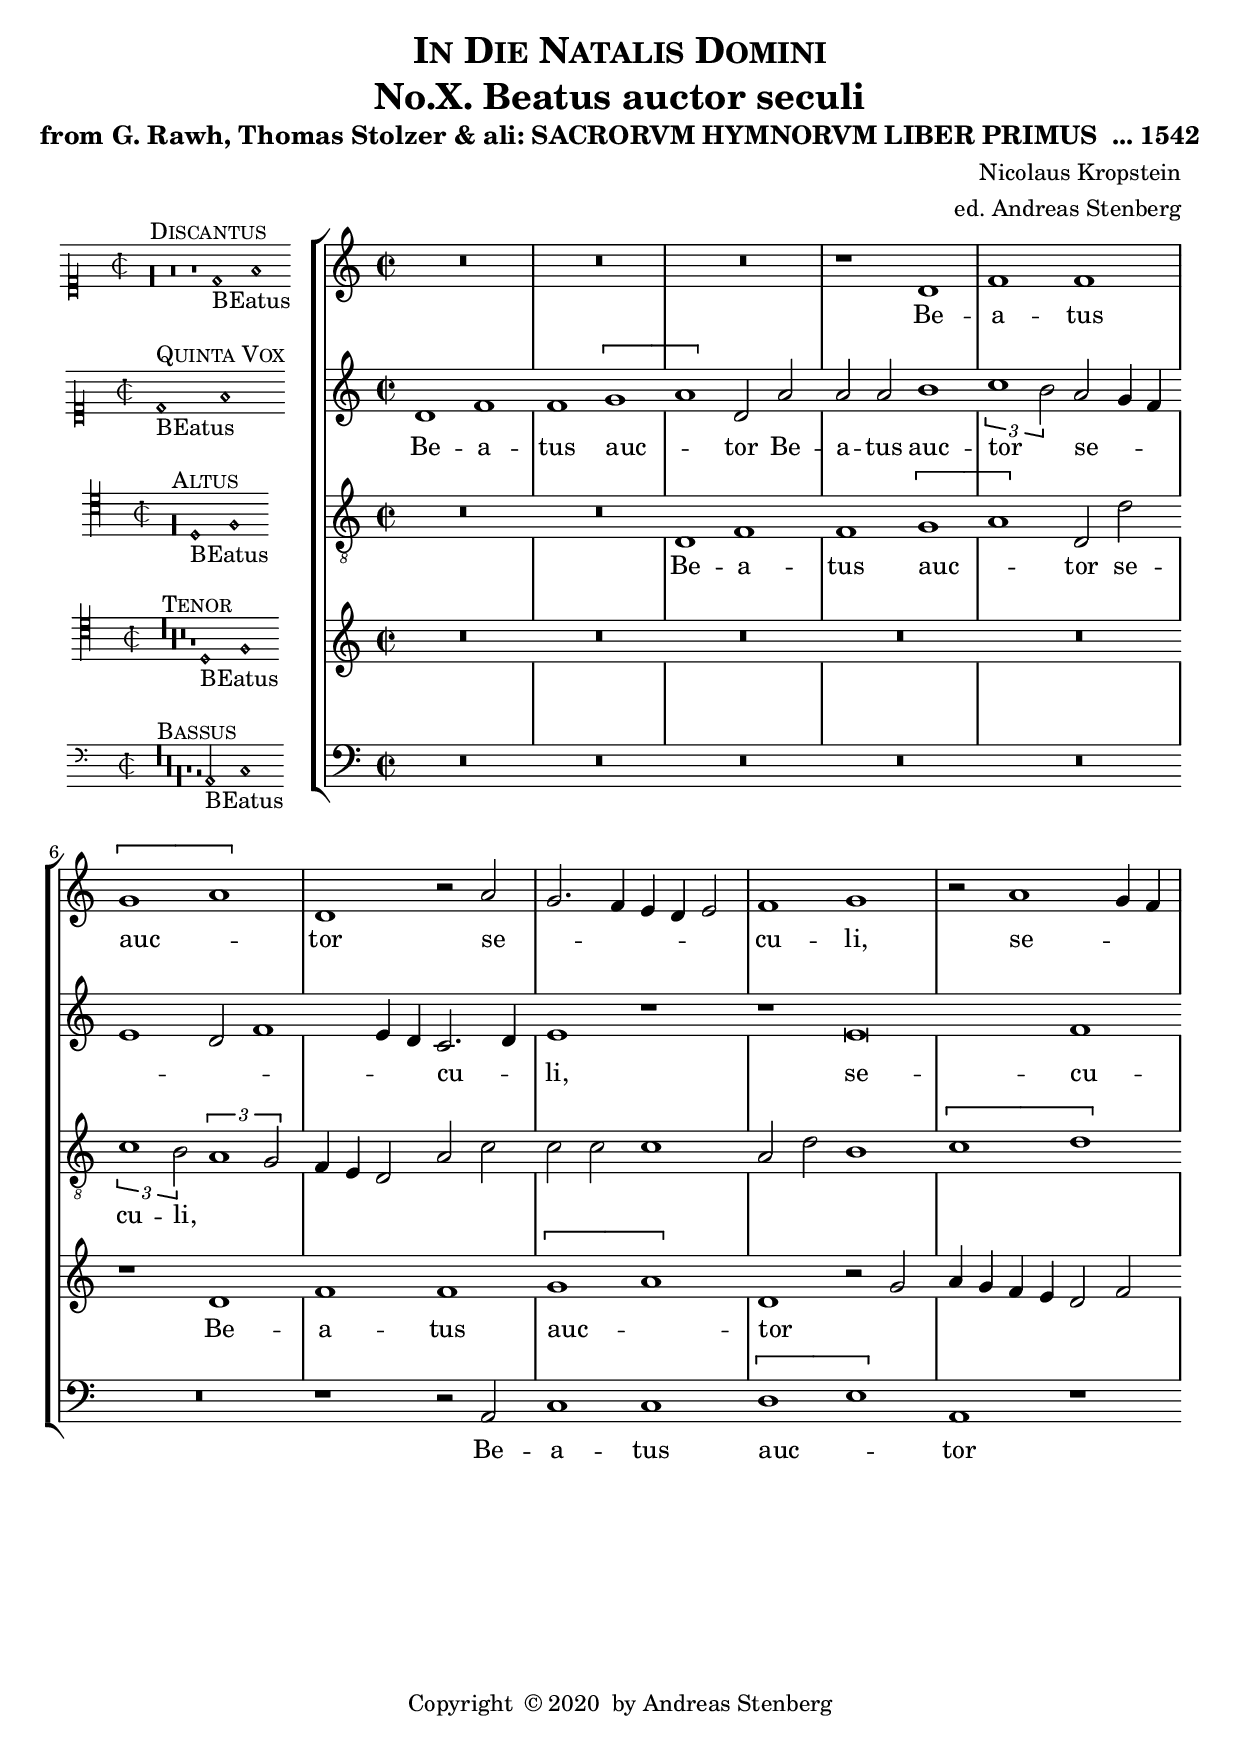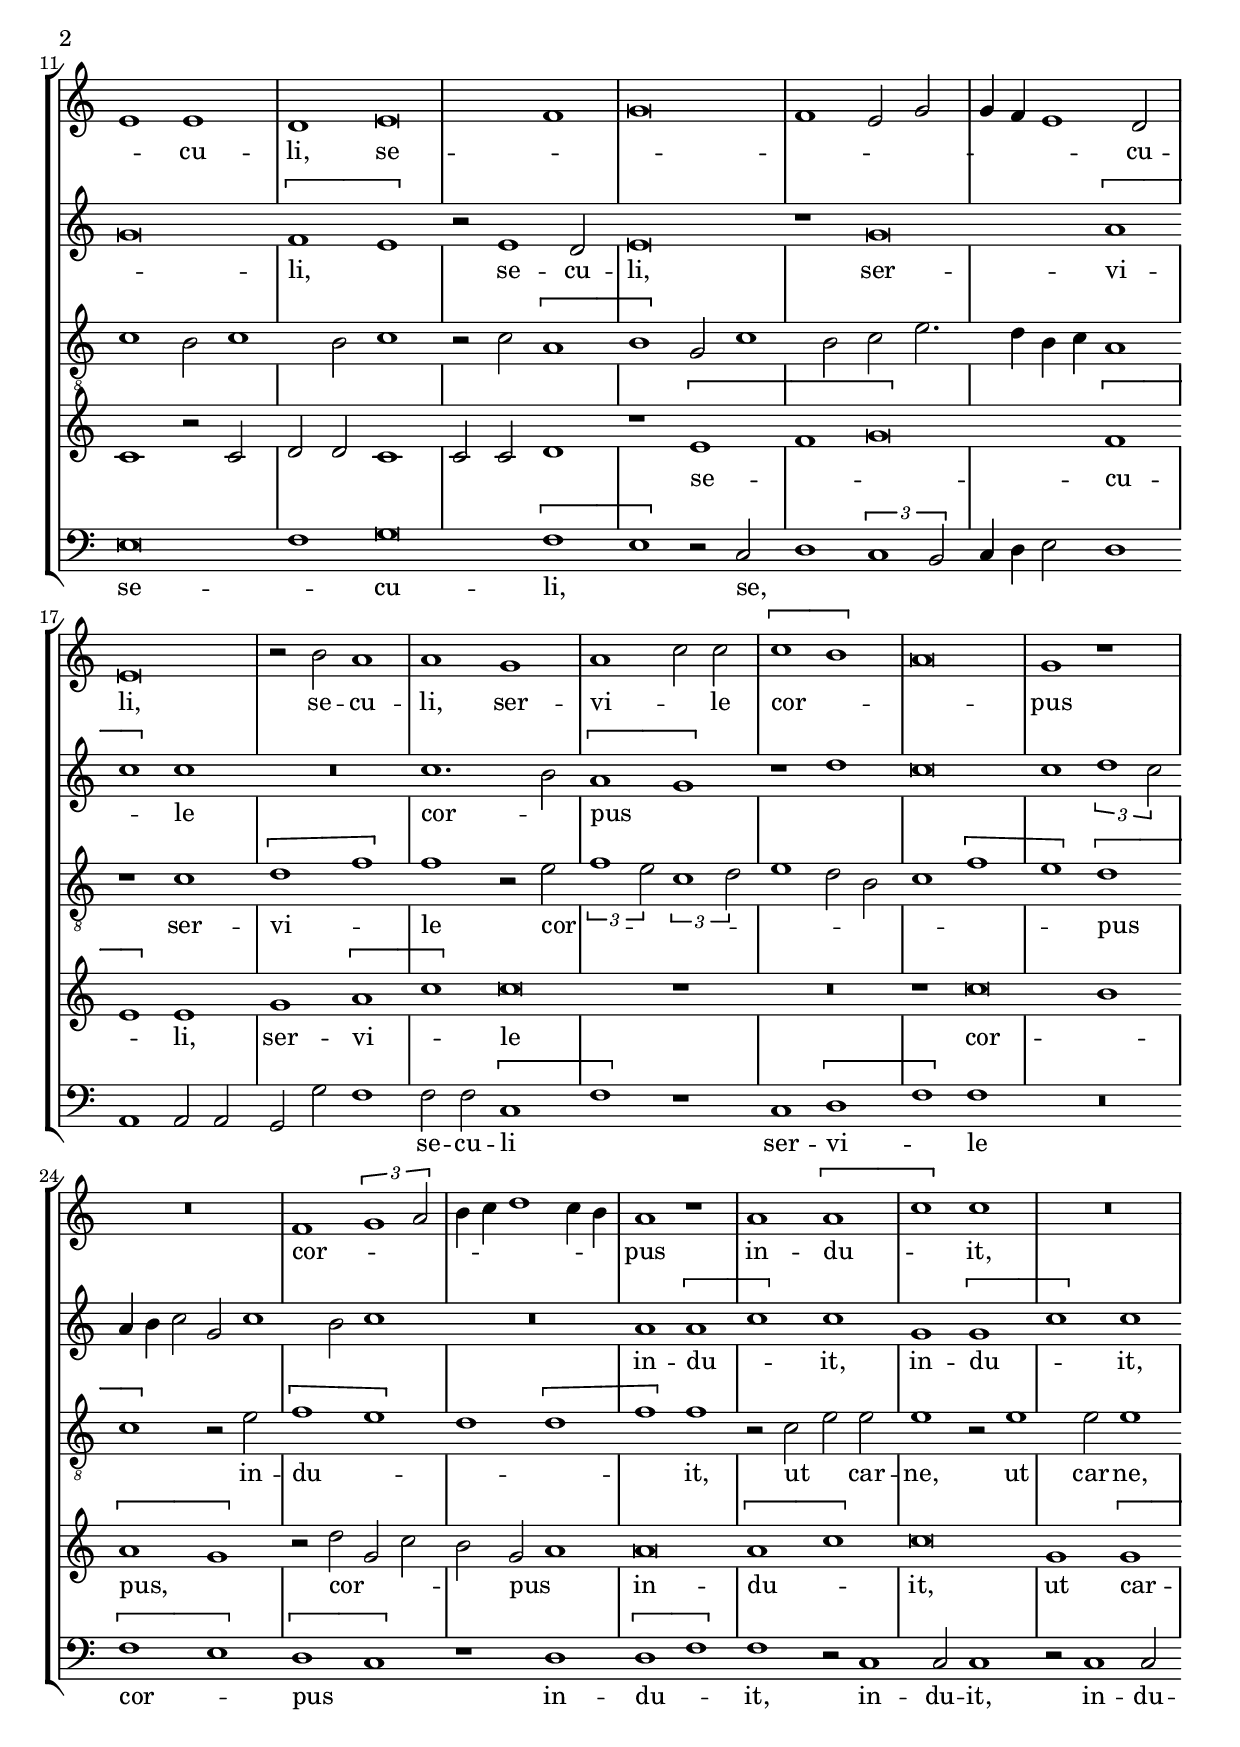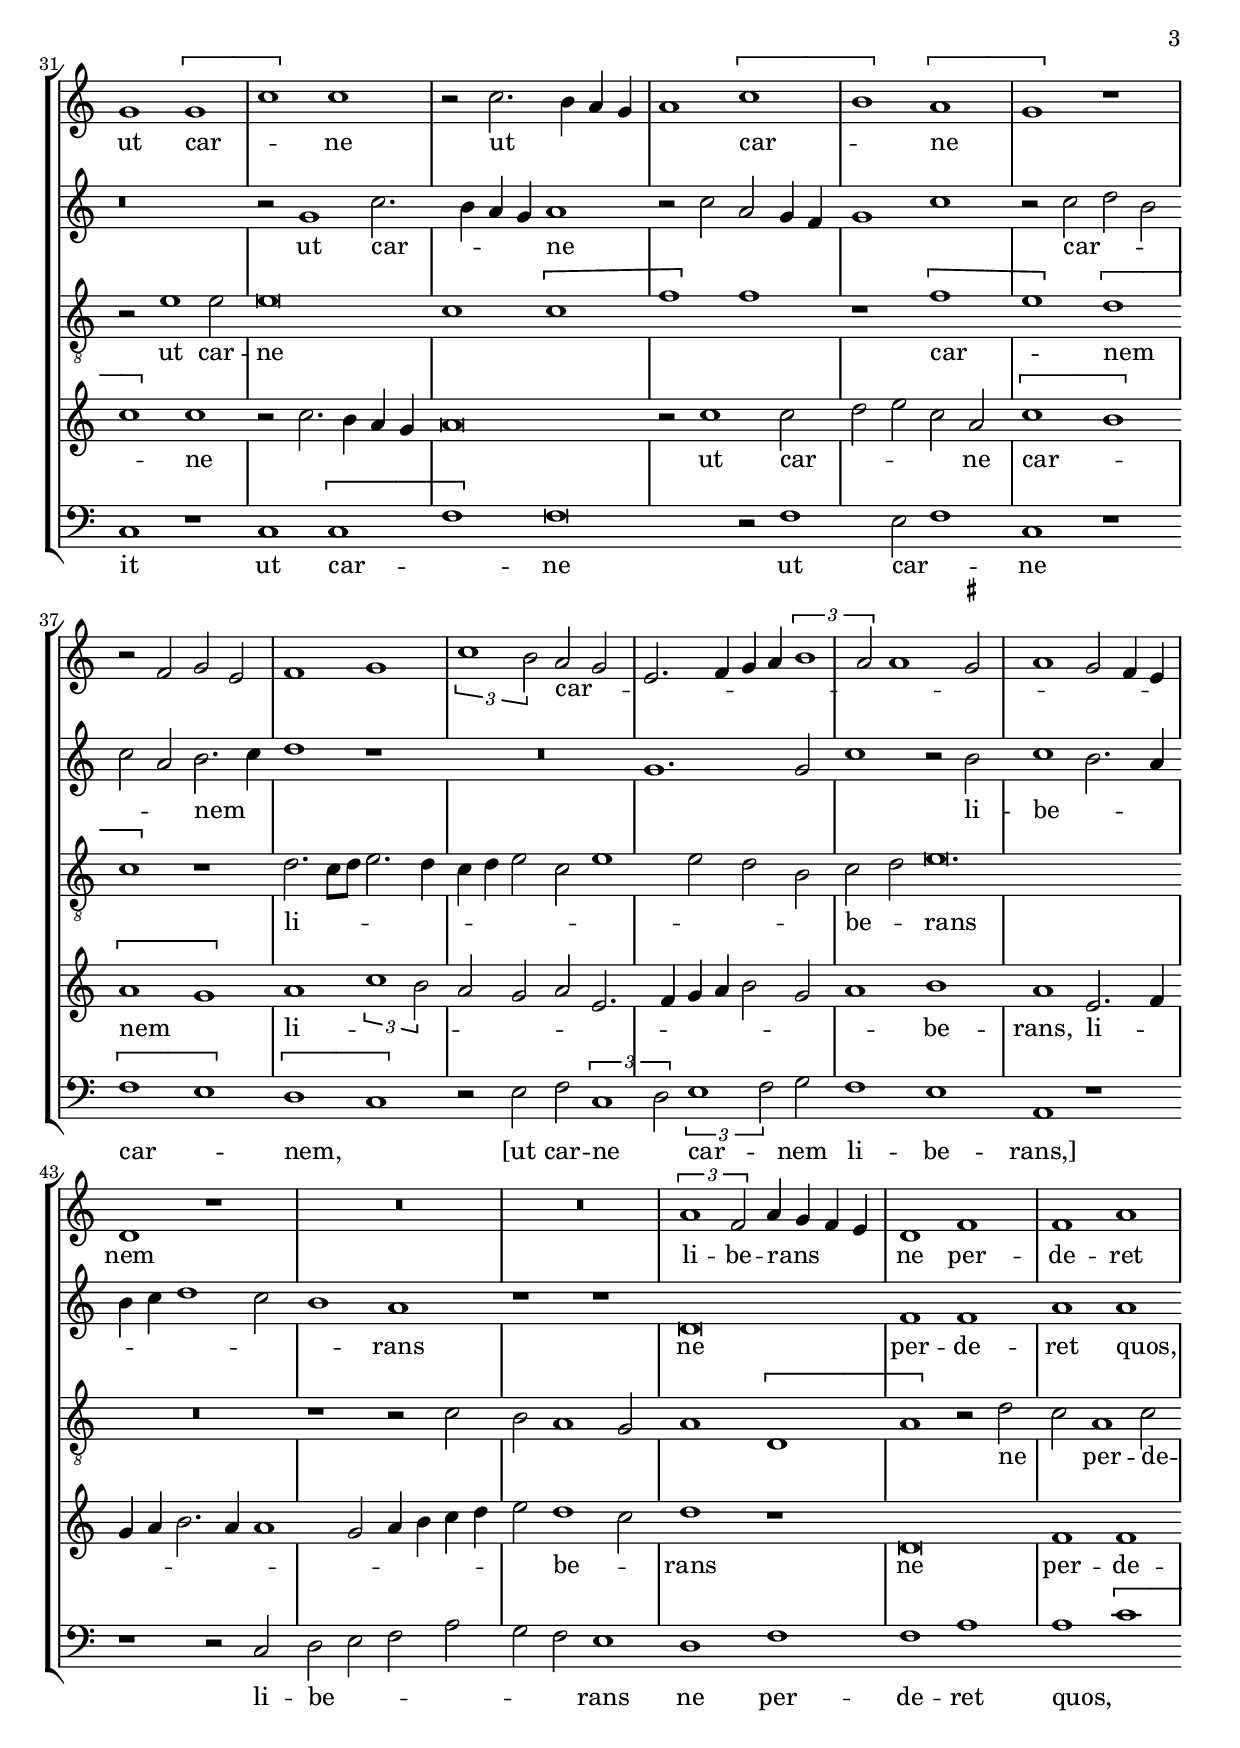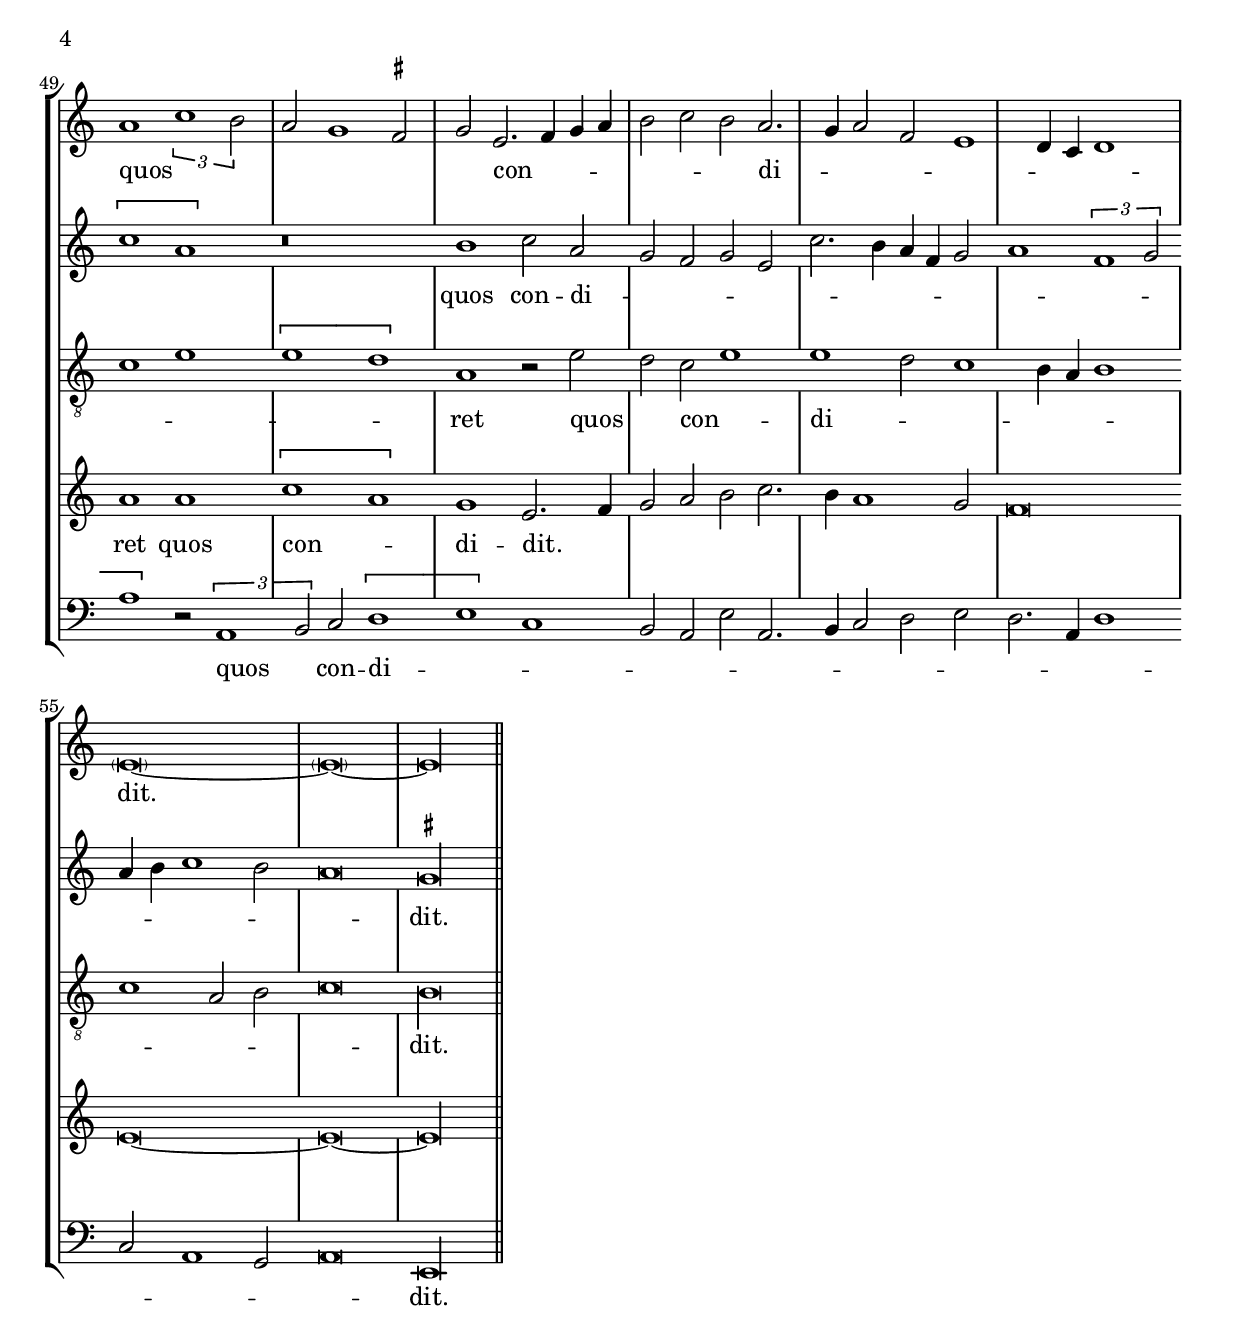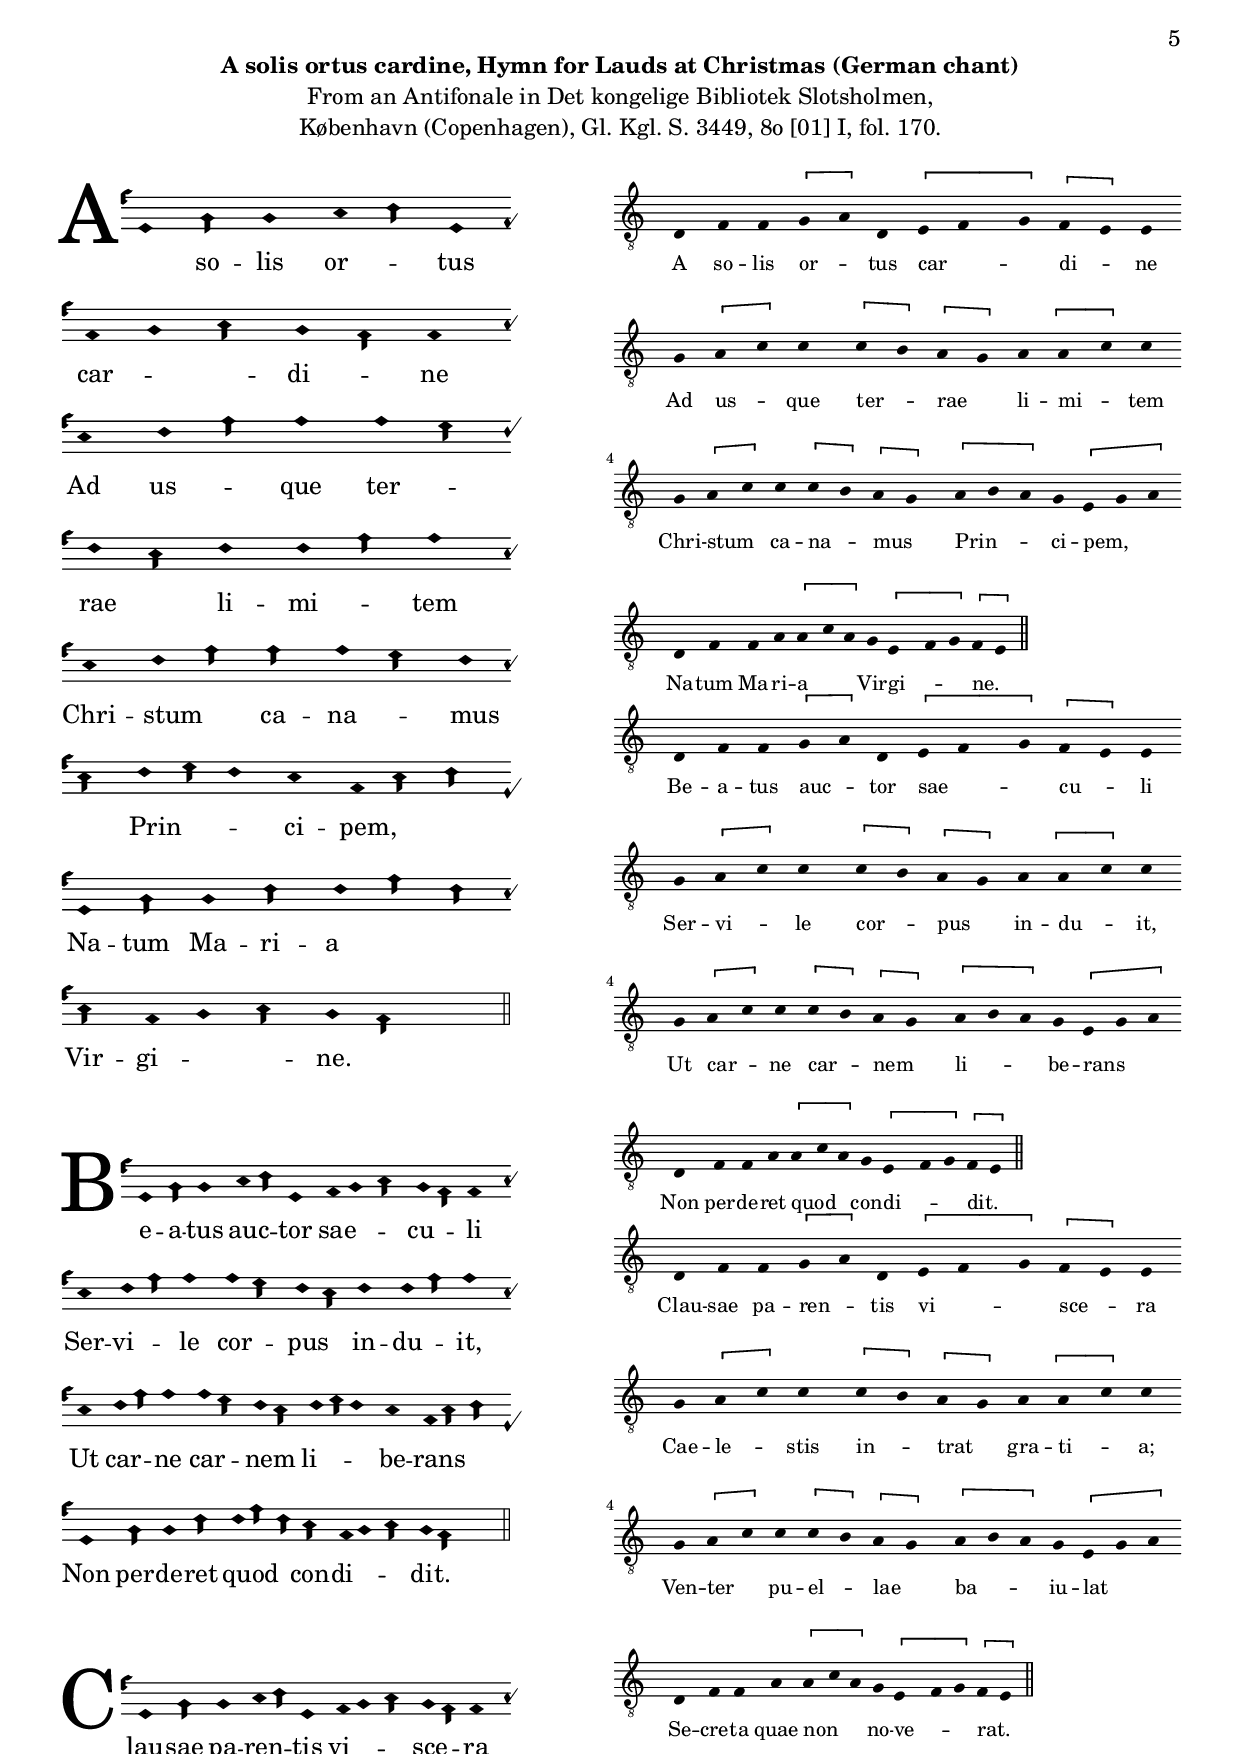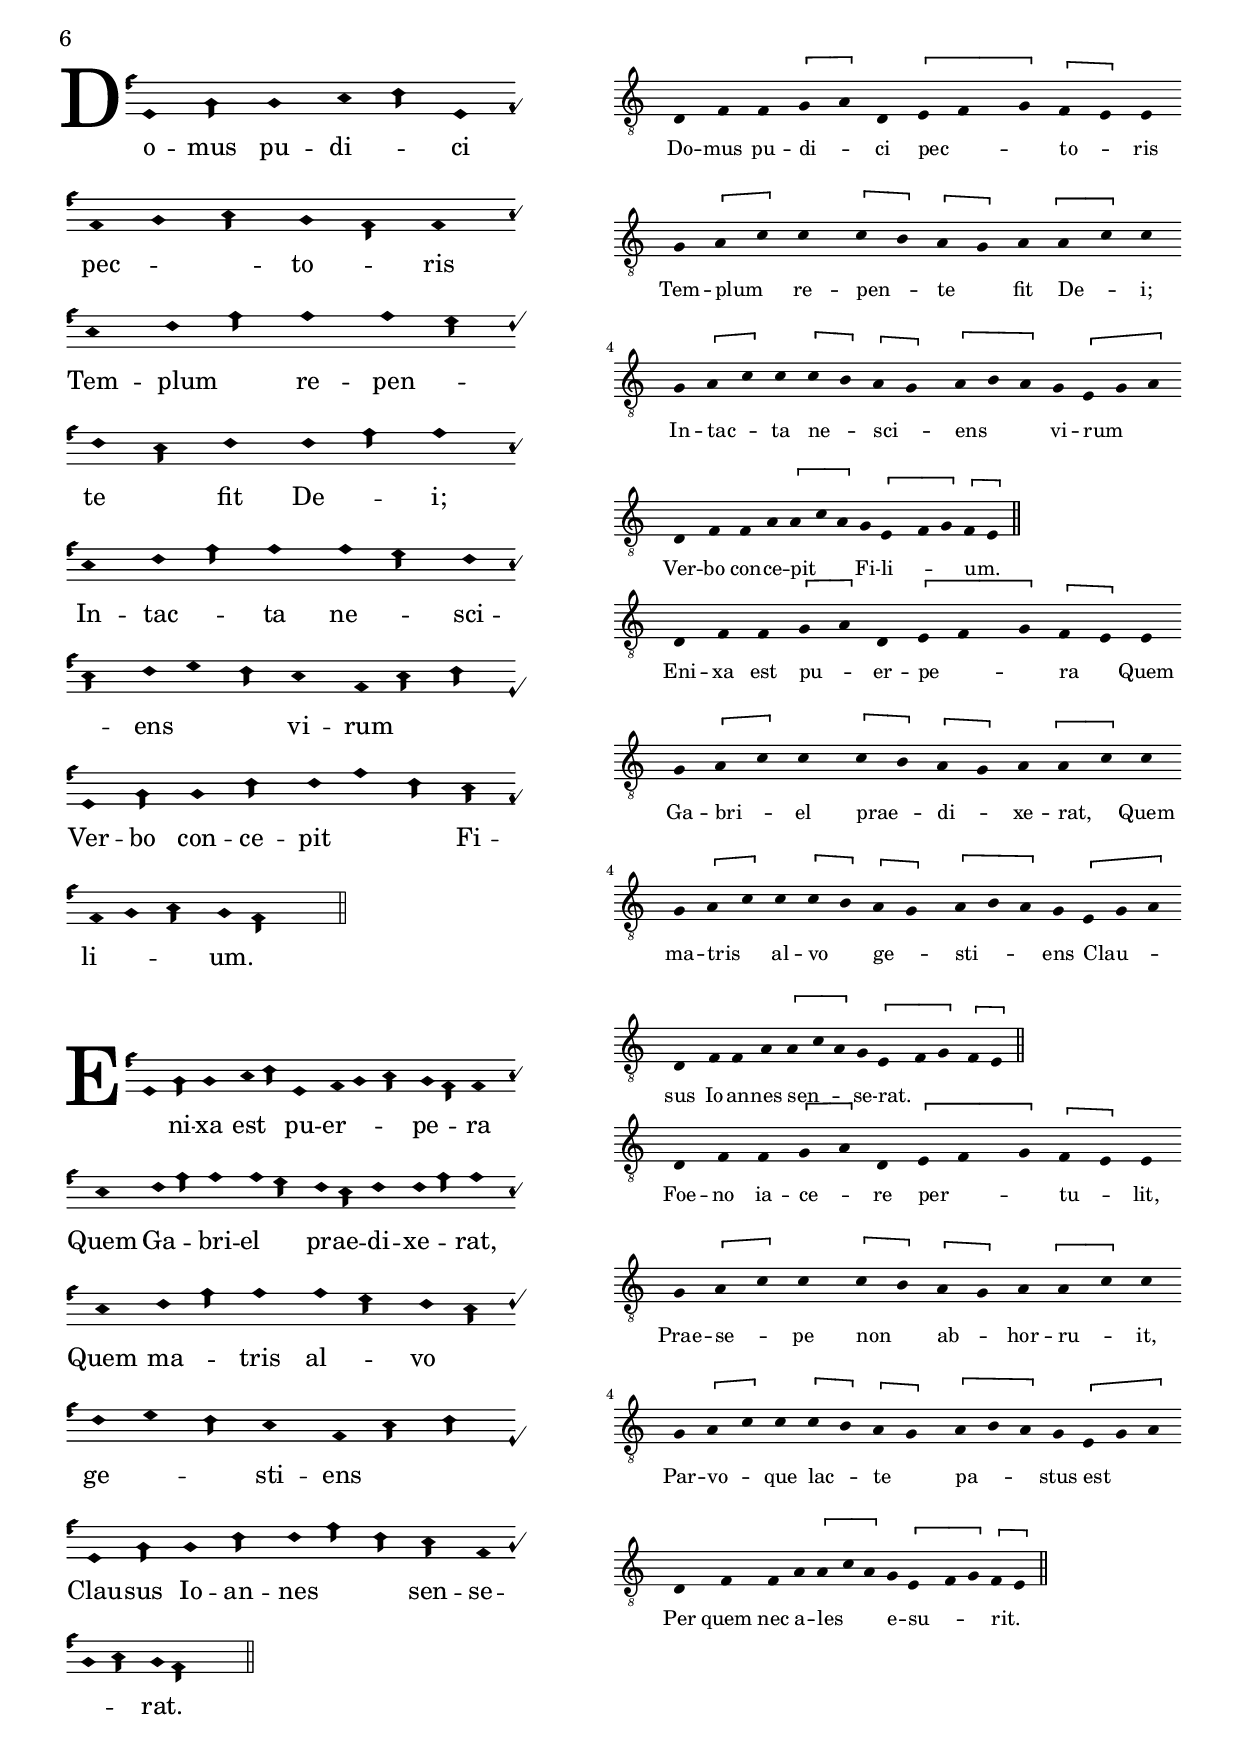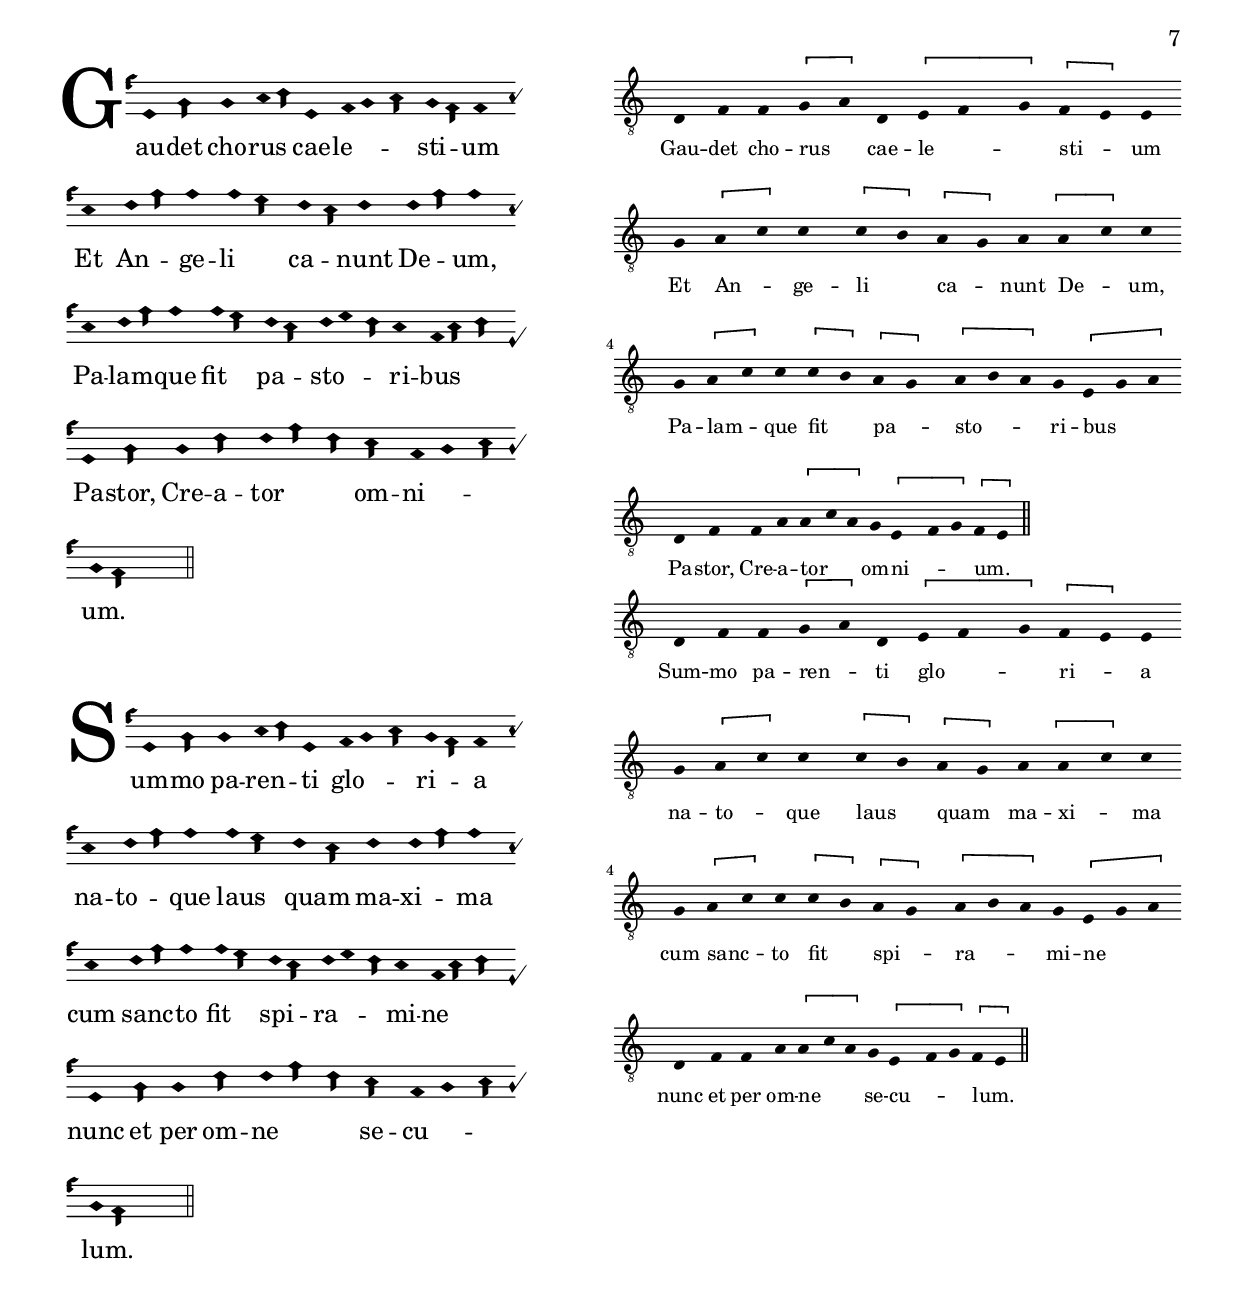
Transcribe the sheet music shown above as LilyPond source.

\version "2.18.0"
\include "deutsch.ly"
#(append! supported-clefs '(("mensural-f3" . ("clefs.mensural.f" 0 0))))
#(append! supported-clefs '(("petrucci-g3" . ("clefs.petrucci.g" 0 1))))
ficta = \once \set suggestAccidentals =##t
\header {
  title = \markup {
    \center-column {
      \smallCaps "In Die Natalis Domini"
      "No.X. Beatus auctor seculi"
      ""
      \vspace #0.5
    }
  }
  subtitle = "from G. Rawh, Thomas Stolzer & ali: SACRORVM HYMNORVM LIBER PRIMUS  ... 1542"
  composer = "Nicolaus Kropstein"
  arranger = "ed. Andreas Stenberg"
  poet = ""
  meter =""
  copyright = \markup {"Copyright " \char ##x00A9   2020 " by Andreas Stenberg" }
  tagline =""
}
global = {
  \key c \major
}
%% PDF pag. 17.
sopMusic = \relative c'' {

  \set Score.tempoHideNote = ##t
  \tempo 1 = 76
  \time 2/2
  \set Timing.measureLength = #(ly:make-moment 4/2)
%  \override Staff.BarLine.transparent = ##t
  R\breve*3
  r1 d,1
  f1 f1
  \[g1( a1)\]
  d,1 r2 a'2(
  g2. f4 e4 d4 e2)
  f1 g1
  r2 a1( g4 f4
  e1) e1
  d1 e\breve(
     f1
  g\breve
  f1 e2 g2		%% end of first line in orig.
  g4 f4 e1) d2
  e\breve
  r2 h'2 a1
  a1 g1
  a1( c2) c2
  \[c1( h1\]
  a\breve)
  g1 r1
  R\breve
  f1( \tuplet 3/2 { g1 a2 }
  h4 c4 d1 c4 h4)
  a1 r1
  a1 \[a1(
  c1)\] c1
  R\breve
  g1 \[g1(
  c1)\] c1 		%% end of second line.
  r2 c2.( h4 a4 g4
  a1) \[c1(
  h1)\] \[a1(
  g1\] r1
  r2 f2 g2 e2
  f1 g1
  \tuplet 3/2 { c1 h2) } a2( g2
  e2. f4 g4 a4 \tuplet 3/2 { h1 a2 }
      a1 \ficta gis2
  a1 g2 f4 e4)
  d1 r1
  R\breve*2
  \tuplet 3/2 { a'1 f2 } %% end of third line
  a4( g4 f4 e4)
  d1 f1
  f1 a1
  a1( \tuplet 3/2 { c1 h2 }
  a2 g1 \ficta fis2
  g2) e2.( f4 g4 a4
  h2 c2 h2) a2.(
     g4 a2 f2 e1
     d4 c4 d1)
  \repeat unfold 2 { \parenthesize e\breve~ }
  \cadenzaOn
  e\longa
  \revert Staff.BarLine.transparent
  \bar "||"
  \cadenzaOff
}
sopWords = \lyricmode {
    Be -- a -- tus auc -- tor \repeat unfold 4 {se -- cu -- li, }
    ser -- vi -- le \repeat unfold 2 { cor -- pus } in -- du -- it,
    \repeat unfold 2 { ut car -- ne } car -- nem li -- be -- rans
    ne per -- de -- ret quos con -- di -- dit.
}
%% PDF. pag. 168.
altoMusic = \relative c {
  \clef "G_8"
  \override Staff.BarLine.transparent = ##t
  R\breve*2
  d1 f1
  f1 \[g1(
  a1)\] d,2 d'2
  \tuplet 3/2 { c1 h2( } \tuplet 3/2 { a1 g2 }
  f4 e4 d2 a'2 c2
  c2 c2 c1
  a2 d2 h1
  \[c1 d1\]
  c1 h2 c1
     h2 c1 		%% end of first line in orig.
  r2 c2 \[a1
  h1\] g2 c1
       h2 c2 e2.
       d4 h4 c4 a1)
  r1 c1
  \[d1( f1)\]
  f1 r2 e2(
  \tuplet 3/2 { f1 e2 } \tuplet 3/2 { c1 d2 }
  e1 d2 h2
  c1 \[f1
  e1)\] \[d1(
  c1)\] r2 e2
  \[f1( e1\]
  d1			%% end of second line.
  \[d1
  f1)\] f1
  r2 c2( e2) e2
  e1 r2 e1
     e2 e1
  r2 e1 e2
  e\breve(
  c1 \[c1
  f1\] f1)
  r1 \[f1(
  e1)\] \[d1(
  c1)\] r1
  d2.( c8 d8 e2. d4
  c4 d4 e2 c2 e1
        e2		%% end of third line.
  d2 h2)
  c2( d2) e\breve.(
  R\breve
  r1 r2 c2
  h2 a1 g2
  a1 \[d,1
  a'1)\] r2 d2(
  c2) a1 c2(
  c1 e1
  \[e1 d1)\]
  a1 r2 e'2(
  d2) c2( e1)
  e1( d2 c1
      h4 a4		%% end of fourth line.
      h1
  c1 a2 h2
  c\breve)
  h\longa
  \revert Staff.BarLine.transparent
}
altoWords = \lyricmode {
    Be -- a -- tus auc -- tor se -- cu -- li,
    ser -- vi -- le cor -- pus in -- du -- it,
    \repeat unfold 2 { ut car -- ne, } ut car -- ne car -- nem li -- be -- rans
    ne per -- de -- ret quos con -- di -- dit.
}
%% PDF pag. 355.
tenorMusic = \relative c' {
  \clef "G"
  \override Staff.BarLine.transparent = ##t
  R\breve*5
  r1 d1
  f1 f1
  \[g1( a1)\]
  d,1( r2 g2
  a4 g4 f4 e4 d2 f2
  c1 r2 c2
  d2 d2 c1
  c2 c2 d1)
  r1 \[ e1(
  f1 g\breve)\]
     \[f1(
  e1)\] e1
  g1 \[a1(
  c1)\] c\breve
      r1
  R\breve
  r1 c\breve(
     h1)
  \[a1( g1)\]
  r2 d'2( g,2 c2
  h2) g2( a1)
  a\breve
  \[a1( c1)\]
  c\breve
  g1 \[g1(
  c1)\] c1(
  r2 c2. h4 a4 g4
  a\breve)
  r2 c1 c2( 			%% end of second line.
  d2 e2 c2) a2
  \[c1( h1)\]
  \[a1( g1)\]
  a1( \tuplet 3/2 { c1 h2 }
  a2 g2 a2 e2.
     f4 g4 a 4 h2 g2
  a1) h1
  a1 e2.( f4
  g4 a4 h2. a4 a1
        g2 a4 h4 c4 d4		%% end of third line
  e2) d1( c2)
  d1 r1
  d,\breve
  f1 f1
  a1 a1
  \[c1( a1)\]
  g1 e2.( f4
  g2 a2 h2 c2.
     h4 a1 g2
  f\breve)
  \repeat unfold 2 { e\breve~ }
  e\longa
  \revert Staff.BarLine.transparent
}
tenorWords = \lyricmode {
    Be -- a -- tus auc -- tor se -- cu -- li,
    ser -- vi -- le cor -- pus, cor -- pus in -- du -- it,
    \repeat unfold 2 { ut car -- ne } car -- nem li -- be -- rans,
    li -- be -- rans
    ne per -- de -- ret quos con -- di -- dit.
}
%% PDF pag. 167.
tenorIIMusic = \relative c' {
  \clef "G"
  \override Staff.BarLine.transparent = ##t
  d1 f1
  f1 \[g1(
  a1)\] d,2 a'2
  a2 a2 h1
  \tuplet 3/2 { c1( h2) } a2( g4 f4
  e1 d2 f1
     e4 d4) c2.( d4)
  e1 r1
  r1 e\breve
     f1(
  g\breve)
  \[f1( e1)\]		%% end of first lie in orig.
  r2 e1 d2
  e\breve
  r1 g\breve
      \[a1(
  c1)\] c1
  R\breve
  c1.( h2)
  \[a1( g1\]
  r1 d'1
  c\breve
  c1 \tuplet 3/2 { d1 c2 }
  a4 h4 c2 g2 c1
     h2 c1)
  R\breve
  a1
  \[a1( c1)\]
  c1 g1
  \[g1( c1)\]
  c1			%% end of second line.
  r\breve r2 g1
     c2.( h4 a4 g4)
  a1( r2 c2
  a2 g4 f4 g1
  c1) r2 c2(
  d2 h2 c2 a2)
  h2.( c4 d1 r1
  R\breve
  g,1.
     g2 c1)
  r2 h2 c1(
  h2. a4		%% end of third line.
  h4 c4 d1
    c2 h1)
  a1 r1
  r1 d,\breve
     f1
  f1 a1
  a1( \[c1
  a1)\]
  r\breve
  h1
  c2 a2( g2 f2
  g2 e2 c'2. h4
  a4 f4 g2 a1
  \tuplet 3/2 { f1 g2 } a4 h4 c1
     h2
     a\breve) %% a1 in orig.
   \ficta gis\longa
  \revert Staff.BarLine.transparent
}
tenorIIWords = \lyricmode {
    \repeat unfold 2 { Be -- a -- tus auc -- tor } \repeat unfold 3 { se -- cu -- li, }
    ser -- vi -- le cor -- pus \repeat unfold 2 { in -- du -- it, }
    ut car -- ne car -- nem li -- be -- rans
    ne per -- de -- ret quos, quos con -- di -- dit.
}
%% PDF. pag. 501.
bassMusic = \relative c {
  \override Staff.BarLine.transparent = ##t
  R\breve*6
  r1 r2 a2
  c1 c1
  \[d1( e1)\]
  a,1 r1
  e'\breve(
  f1) g\breve
     \[f1(
  e1)\] r2 c2(
  d1 \tuplet 3/2 { c1 h2 }
  c4 d4 e2 d1
  a1 a2 a2
  g2 g'2 f1)		%% end of first line in orig.
  f2 f2 \[c1(
  f1)\] r1
  c1 \[d1(
  f1)\] f1
  R\breve
  \[f1( e1)\]
  \[d1( c1)\]
  r1 d1
  \[d1( f1)\]
  f1 r2 c1
     c2 c1
  r2 c1 c2
  c1 r1
  c1 \[c1(
  f1)\] f\breve
     r2 f1
     e2( f1)
  c1 r1
  \[f1( e1)\]		%% end of second line
  \[d1( c1)\]
  r2 e2 f2 \tuplet 3/2 { c1( d2) }
     \tuplet 3/2 { e1( f2) } g2
  f1 e1
  a,1 r1
  r1 r2 c2
  d2( e2 f2 a2
  g2 f2) e1
  d1 f1
  f1 a1
  a1( \[c1
  a1)\] r2 \tuplet 3/2 { a,1( h2) }
       c2 \[d1(
  e1\] c1		%% end of third line
  h2 a2 e'2 a,2.
     h4 c2 d2 e2
  d2. a4 d1
  c2 a1 g2
  a\breve)
  e\longa

  \revert Staff.BarLine.transparent
}
bassWords = \lyricmode {
    Be -- a -- tus auc -- tor se -- cu -- li, se, se -- cu -- li
    ser -- vi -- le cor -- pus in -- du -- it,
    in -- du -- it, in -- du -- it
    \repeat unfold 2 { ut car -- ne } car -- nem,
    [ut car -- ne car -- nem li -- be -- rans,]
    li -- be -- rans
    ne per -- de -- ret quos, quos con -- di -- dit.
}
incipitDiscantus = \markup {
  \score {
    {
      %      \set Staff.instrumentName = #"Tenor "
      \override NoteHead.style = #'neomensural
      \override Rest.style = #'neomensural
      \override Staff.TimeSignature.style = #'mensural
      \cadenzaOn
      \clef "petrucci-c1"
      \key c \major
      \time 2/2

      e'\longa \rest ^\markup { \smallCaps"Discantus"}
      e'\breve \rest e'1\rest
      d'1_"BEatus" f'1
    }
    \layout {
      \context {
        \Voice
        \remove "Ligature_bracket_engraver"
        \consists "Mensural_ligature_engraver"
      }
      line-width = 4.5\cm
    }
  }
}


incipitAltus = \markup {
  \score {
    {
      %      \set Staff.instrumentName = #"Tenor "
      \override NoteHead.style = #'neomensural
      \override Rest.style = #'neomensural
      \override Staff.TimeSignature.style = #'mensural
      \cadenzaOn
      \clef "petrucci-c4"
      \key c \major
      \time 2/2
      f\longa \rest^\markup \smallCaps"Altus"d1_"BEatus"
      f1
    }
    \layout {
      \context {
        \Voice
        \remove "Ligature_bracket_engraver"
        \consists "Mensural_ligature_engraver"
      }
      line-width = 4.5\cm
    }
  }
}


incipitTenor = \markup {
  \score {
    {
      %      \set Staff.instrumentName = #"Tenor "
      \override NoteHead.style = #'neomensural
      \override Rest.style = #'neomensural
      \override Staff.TimeSignature.style = #'mensural
      \cadenzaOn
      \clef "petrucci-c4"
      \key c \major
      \time 2/2
      c'\longa \rest ^\markup \smallCaps"Tenor"
      a\longa \rest
      a\breve \rest
      f1\rest d1_"BEatus"
      f1
    }
    \layout {
      \context {
        \Voice
        \remove "Ligature_bracket_engraver"
        \consists "Mensural_ligature_engraver"
      }
      line-width = 5.0\cm
    }
  }
}
incipitTenorII = \markup {
  \score {
    {
      %      \set Staff.instrumentName = #"Tenor "
      \override NoteHead.style = #'neomensural
      \override Rest.style = #'neomensural
      \override Staff.TimeSignature.style = #'mensural
      \cadenzaOn
      \clef "petrucci-c1"
      \key c \major
      \time 2/2
      d'1 ^\markup \smallCaps"Quinta Vox" _"BEatus"
      f'1
    }
    \layout {
      \context {
        \Voice
        \remove "Ligature_bracket_engraver"
        \consists "Mensural_ligature_engraver"
      }
      line-width = 5.0\cm
    }
  }
}

incipitBassus = \markup {
  \score {
    {
      %      \set Staff.instrumentName = #"Tenor "
      \override NoteHead.style = #'neomensural
      \override Rest.style = #'neomensural
      \override Staff.TimeSignature.style = #'mensural
      \cadenzaOn
      \clef "mensural-f"
      \key c \major
      \time 2/2
      f\longa \rest^\markup \smallCaps"Bassus"
      d\longa \rest
      h,\longa \rest
      h,1\rest h,2\rest
      a,2_"BEatus"
      c1
    }
    \layout {
      \context {
        \Voice
        \remove "Ligature_bracket_engraver"
        \consists "Mensural_ligature_engraver"
      }
      line-width = 4.5\cm
    }
  }
}

%% for print
\score {
  <<
    \new StaffGroup \with {
      \override VerticalAxisGroup.staff-staff-spacing = #'((basic-distance . 12))
    } <<
      \new Staff = treble <<
        \set Staff.instrumentName = \incipitDiscantus
        \new Voice = "sopranos" {
          \set  Staff.midiInstrument ="choir aahs"
          %	\voiceOne
          << \global \sopMusic >>
        }
      >>
      \new Lyrics = sopranos { s1 }

      \new Staff = tenorsII <<
        \set Staff.instrumentName = \incipitTenorII

        \clef "treble"
        \new Voice = "tenorsII" {
          \set  Staff.midiInstrument ="choir aahs"
          %	\voiceOne
          << \global \tenorIIMusic >>
        }
      >>
      \new Lyrics = "tenorsII" { s1 }

      \new Staff = "medius" <<
        \set Staff.instrumentName = \incipitAltus

        \new Voice = "altos" {
          %	\voiceTwo
          \set  Staff.midiInstrument ="choir aahs"
          << \global \altoMusic >>
        }
      >>

      \new Lyrics = "altos" { s1 }
      \new Staff = tenors <<
        \set Staff.instrumentName = \incipitTenor

        \clef "treble"
        \new Voice = "tenors" {
          \set  Staff.midiInstrument ="choir aahs"
          %	\voiceOne
          << \global \tenorMusic >>
        }
      >>
      \new Lyrics = "tenors" { s1 }


      \new Staff ="basses" {
        \set Staff.instrumentName = \incipitBassus

        \new Voice = "basses" {
          \set  Staff.midiInstrument ="choir aahs"
          \clef "bass"
          %	\voiceTwo
          << \global \bassMusic >>
        }
      }
    >>
    \new Lyrics = basses { s1 }

    \context Lyrics = sopranos \lyricsto sopranos \sopWords
    \context Lyrics = altos \lyricsto altos \altoWords
    \context Lyrics = tenors \lyricsto tenors \tenorWords
    \context Lyrics = tenorsII \lyricsto tenorsII \tenorIIWords
    \context Lyrics = basses \lyricsto basses \bassWords
  >>
  \layout {
    \context {
      \Score
      % no bars in staves
      %      \override BarLine.transparent = ##t

    }
    % the next three instructions keep the lyrics between the bar lines
    \context {
      \Lyrics
      \consists "Bar_engraver"
      \override BarLine.transparent = ##t
    }
    \context {
      \StaffGroup
      \consists "Separating_line_group_engraver"
    }
    \context {
      \Voice
      % no slurs
      \override Slur.transparent = ##t
      % Comment in the below "\remove" command to allow line
      % breaking also at those barlines where a note overlaps
      % into the next bar.  The command is commented out in this
      % short example score, but especially for large scores, you
      % will typically yield better line breaking and thus improve
      % overall spacing if you comment in the following command.
      %\remove "Forbid_line_break_engraver"
    }
    indent = 4.5\cm
  }

}
%% for midi
\score {
  <<
    \new StaffGroup \with {
      \override VerticalAxisGroup.staff-staff-spacing = #'((basic-distance . 12))
    } <<
      \new Staff = treble <<
        \set Staff.instrumentName = \incipitDiscantus
        \new Voice = "sopranos" {
          \set  Staff.midiInstrument ="choir aahs"
          %	\voiceOne
          << \global \sopMusic >>
        }
      >>
      \new Lyrics = sopranos { s1 }

      \new Staff = tenorsII <<
        \set Staff.instrumentName = \incipitTenorII

        \clef "treble"
        \new Voice = "tenorsII" {
          \set  Staff.midiInstrument ="choir aahs"
          %	\voiceOne
          << \global \tenorIIMusic >>
        }
      >>
      \new Lyrics = "tenorsII" { s1 }

      \new Staff = "medius" <<
        \set Staff.instrumentName = \incipitAltus

        \new Voice = "altos" {
          %	\voiceTwo
          \set  Staff.midiInstrument ="choir aahs"
          << \global \altoMusic >>
        }
      >>

      \new Lyrics = "altos" { s1 }
      \new Staff = tenors <<
        \set Staff.instrumentName = \incipitTenor

        \clef "treble"
        \new Voice = "tenors" {
          \set  Staff.midiInstrument ="choir aahs"
          %	\voiceOne
          << \global \tenorMusic >>
        }
      >>
      \new Lyrics = "tenors" { s1 }

      \new Staff ="basses" {
        \set Staff.instrumentName = \incipitBassus

        \new Voice = "basses" {
          \set  Staff.midiInstrument ="choir aahs"
          \clef "bass"
          %	\voiceTwo
          << \global \bassMusic >>
        }
      }
    >>
    \new Lyrics = basses { s1 }

    \context Lyrics = sopranos \lyricsto sopranos \sopWords
    \context Lyrics = altos \lyricsto altos \altoWords
    \context Lyrics = tenors \lyricsto tenors \tenorWords
    \context Lyrics = tenorsII \lyricsto tenorsII \tenorIIWords
    \context Lyrics = basses \lyricsto basses \bassWords
  >>

  \midi {}
}


virga =
\once \override NoteHead.style = #'hufnagel.virga

lpes =
\once \override NoteHead.style = #'hufnagel.lpes

virgaL = \tweak extra-offset #'(-3.5 . 0)   \once \override NoteHead.style = #'hufnagel.virga


virgula = {
  \once \override BreathingSign.text = #(make-musicglyph-markup "scripts.rcomma")
  \once \override BreathingSign.font-size = #-2

  % Workaround: add padding.  Correct fix would be spacing engine handle this.
  \once \override BreathingSign.minimum-X-extent = #'(-0.8.0 . 0.0)
  \once \override BreathingSign.minimum-Y-extent = #'(-2.5 . 2.5)

  \breathe
}
caesura = {
  \once \override BreathingSign.text = #(make-musicglyph-markup "scripts.rvarcomma")
  \once \override BreathingSign.font-size = #-2

  % Workaround: add padding.  Correct fix would be spacing engine handle this.
  \once \override BreathingSign.minimum-X-extent = #'(-0.8.0 . 0.0)
  \once \override BreathingSign.minimum-Y-extent = #'(-2.5 . 2.5)

  \breathe
}
divisioMinima = {
  \once \override BreathingSign.stencil = #ly:breathing-sign::divisio-minima

  % Workaround: add padding.  Correct fix would be spacing engine handle this.
  \once \override BreathingSign.minimum-X-extent = #'(-0.8.0 . 0.0)
  \once \override BreathingSign.minimum-Y-extent = #'(-2.5 . 2.5)

  \breathe
}
divisioMaior = {
  \once \override BreathingSign.stencil = #ly:breathing-sign::divisio-maior
  \once \override BreathingSign.Y-offset = #0

  % Workaround: add padding.  Correct fix would be spacing engine handle this.
  \once \override BreathingSign.minimum-X-extent = #'(-0.8.0 . 0.0)
  \once \override BreathingSign.minimum-Y-extent = #'(-2.5 . 2.5)

  \breathe
}
divisioMaxima = {
  \once \override BreathingSign.stencil = #ly:breathing-sign::divisio-maxima
  \once \override BreathingSign.Y-offset = #0

  % Workaround: add padding.  Correct fix would be spacing engine handle this.
  \once \override BreathingSign.minimum-X-extent = #'(-0.8.0 . 0.0)
  \once \override BreathingSign.minimum-Y-extent = #'(-2.5 . 2.5)

  \breathe
}
finalis = {
  \once \override BreathingSign.stencil = #ly:breathing-sign::finalis
  \once \override BreathingSign.Y-offset = #0

  % Workaround: add padding.  Correct fix would be spacing engine handle this.
  \once \override BreathingSign.minimum-X-extent = #'(-0.8.0 . 0.0)
  \once \override BreathingSign.minimum-Y-extent = #'(-2.5 . 2.5)

  \breathe
}


A_solis = \relative c {
  %  \time 1/4
  \clef "G_8"
  %  \override Lyrics.LyricText.X-extent  = #'(0 . 3)
  d8
  f f
  \[g\melisma a\melismaEnd \] d,
  \[e\melisma f g\melismaEnd \]
  \[f\melisma e\melismaEnd \] e
  \break \bar ""

  g
  \[a\melisma c\melismaEnd \] c
  \[c\melisma h\melismaEnd \] \[a\melisma g\melismaEnd \]
  a \[a\melisma c\melismaEnd \] c
  \break \bar ""
  g \[a\melisma c\melismaEnd \] c \[c\melisma h\melismaEnd\] \[a\melisma g\melismaEnd \] \noBreak
  \[a\melisma h a\melismaEnd\] g \[e\melisma g a\melismaEnd\]
  \break \bar ""

  d, f  f a \[a\melisma c a\melismaEnd \]
  g \[e\melisma f g\melismaEnd \] \[f\melisma e\melismaEnd\]
  \once \revert Staff.BarLine.transparent \bar "||"
}

A_solisLyr = \lyricmode {
  A so -- lis or -- tus car -- di -- ne
  Ad us -- que ter -- rae li -- mi -- tem
  Chri -- stum ca -- na -- mus Prin -- ci -- pem,
  Na -- tum Ma -- ri -- a Vir -- gi -- ne.
}

Beatus = \lyricmode {
  Be -- a -- tus auc -- tor sae -- cu -- li
  Ser -- vi -- le cor -- pus in -- du -- it,
  Ut car -- ne car -- nem li -- be -- rans
  Non per -- de -- ret quod con -- di -- dit.
}

Clausae = \lyricmode {
  Clau -- sae1 pa -- ren -- tis vi -- sce -- ra
  Cae -- le -- stis in -- trat gra -- ti -- a;
  Ven -- ter pu -- el -- lae ba -- iu -- lat
  Se -- cre -- ta quae non no -- ve -- rat.
}
Domus = \lyricmode {
  Do -- mus pu -- di -- ci pec -- to -- ris
  Tem -- plum re -- pen -- te fit De -- i;
  In -- tac -- ta ne -- sci -- ens vi -- rum
  Ver -- bo con -- ce -- pit Fi -- li -- um.
}
Enixa = \lyricmode {
  Eni -- xa est pu -- er -- pe -- ra
  Quem Ga -- bri -- el prae -- di -- xe -- rat,
  Quem ma -- tris al -- vo ge -- sti -- ens
  Clau -- sus Io -- an -- nes sen -- se -- rat.
}
Foeno = \lyricmode {
  Foe -- no ia -- ce -- re per -- tu -- lit,
  Prae -- se -- pe non ab -- hor -- ru -- it,
  Par -- vo -- que lac -- te pa -- stus est
  Per quem nec a -- les e -- su -- rit.
}
Gaudet = \lyricmode {
  Gau -- det cho -- rus cae -- le -- sti -- um
  Et An -- ge -- li ca -- nunt De -- um,
  Pa -- lam -- que fit pa -- sto -- ri -- bus
  Pa -- stor, Cre -- a -- tor om -- ni -- um.

}
Summo = \lyricmode {
  Sum -- mo pa -- ren -- ti glo -- ri -- a
  na -- to -- que laus quam ma -- xi -- ma
  cum sanc -- to fit spi -- ra -- mi -- ne
  nunc et per om -- ne se -- cu -- lum.

}

\markup {
  \column {
    \fill-line { \bold "A solis ortus cardine, Hymn for Lauds at Christmas (German chant)" }
    \fill-line {      "From an Antifonale in Det kongelige Bibliotek Slotsholmen," }
    \fill-line {  "København (Copenhagen), Gl. Kgl. S. 3449, 8o [01] I, fol. 170." }
    \vspace #'1.0
    \fill-line {
      \column {
        \line {

          \score {
            <<
              \new VaticanaStaff = "upperStaff" <<
                \set Staff.instrumentName = \markup \fontsize #'11  "A"
                \set Staff.midiInstrument = "choir aahs"
                \context VaticanaVoice = "cantus" <<
                  \transpose c c {
                    %      \override Staff.StaffSymbol.line-count = #5
                    \startStaff
                    \override Staff.KeySignature.glyph-name-alist =
                    #alteration-hufnagel-glyph-name-alist
                    \override Staff.Accidental.glyph-name-alist =
                    #alteration-hufnagel-glyph-name-alist
                    \override Staff.Custos.style = #'hufnagel
                    \override NoteHead.style = #'hufnagel.punctum
                    \clef "hufnagel-do3"
                    %\set Staff.clefPosition = #2
                    % \set Staff.middleCPosition = #2
                    %  \set Staff.middleCClefPosition = #-4        d e \virgula \once \override NoteHead.style = #'hufnagel.virga
                    d
                    \virga f  f
                    \tweak extra-offset #'(0.8 . 0) g\melisma \virga a\melismaEnd d
                    \tweak extra-offset #'(0.8 . 0) e\melisma  f \virga g\melismaEnd  \tweak extra-offset #'(0.8 . 0) f\melisma \virga e\melismaEnd e \break \bar ""

                    g \tweak extra-offset #'(0.8 . 0) a\melisma \virga c'\melismaEnd c'

                    \tweak extra-offset #'(0.8 . 0) c'\melisma \virga h\melismaEnd \tweak extra-offset #'(0.8 . 0) a\melisma \virga g\melismaEnd
                    a \tweak extra-offset #'(0.8 . 0) a\melisma \virga c'\melismaEnd c'

                    \break \bar ""

                    g  \tweak extra-offset #'(0.8 . 0) a\melisma \virga c'\melismaEnd
                    \virga c' \tweak extra-offset #'(0.8 . 0) c'\melisma \virga h\melismaEnd \tweak extra-offset #'(0.8 . 0) a\melisma \virga g\melismaEnd
                    \tweak extra-offset #'(0.8 . 0) a\melisma \virga h \tweak extra-offset #'(-0.7 . 0) a\melismaEnd g \tweak extra-offset #'(1 . 0) e\melisma \tweak extra-offset #'(0.6 . 0) \virga g \tweak extra-offset #'(-1.8 . 0) \virga a\melismaEnd \tweak extra-offset #'(0.8 . 0) \melismaEnd

                    \break \bar ""

                    d \virga f
                    f \virga a

                    \tweak extra-offset #'(0.8 . 0) a\melisma \virga c' \tweak extra-offset #'(-3 . 0) \virga a\melismaEnd
                    \virga g \tweak extra-offset #'(0.8 . 0) e\melisma  f \tweak extra-offset #'(-0.8 . 0) \virga g\melismaEnd
                    \tweak extra-offset #'(0.8 . 0) f\melisma \virga e

                    s2

                    \finalis

                  }
                >>
                \new Lyrics = "One" \lyricsto "cantus" {
                  ""  so -- lis or -- tus car -- di -- ne
                  Ad us -- que ter -- rae li -- mi -- tem
                  Chri -- stum ca -- na -- mus Prin -- ci -- pem,
                  Na -- tum Ma -- ri -- a Vir -- gi -- ne.


                }

              >>

            >>
            \layout {
              indent = 10.0
              line-width = 76
              ragged-last = ##f
              \context {
                \Score
                timing = ##f
              }
              \context {
                \VaticanaStaff
                \revert  BarLine.transparent
                \override StaffSymbol.thickness = #1.0
                \override KeySignature.glyph-name-alist =
                #alteration-vaticana-glyph-name-alist
                \override Custos.neutral-position = #4
              }
            }
            %  \midi {
            %    \tempo 4 = 140
            %  }
          }
        }
        \vspace #'2.6

        \line {
          \score {
            <<
              \new VaticanaStaff = "upperStaff" <<
                \set Staff.instrumentName = \markup \fontsize #'11  "B"
                \set Staff.midiInstrument = "choir aahs"
                \context VaticanaVoice = "cantus" <<
                  \transpose c c {
                    %      \override Staff.StaffSymbol.line-count = #5
                    \startStaff
                    \override Staff.KeySignature.glyph-name-alist =
                    #alteration-hufnagel-glyph-name-alist
                    \override Staff.Accidental.glyph-name-alist =
                    #alteration-hufnagel-glyph-name-alist
                    \override Staff.Custos.style = #'hufnagel
                    \override NoteHead.style = #'hufnagel.punctum
                    \clef "hufnagel-do3"
                    %\set Staff.clefPosition = #2
                    % \set Staff.middleCPosition = #2
                    %  \set Staff.middleCClefPosition = #-4        d e \virgula \once \override NoteHead.style = #'hufnagel.virga
                    d
                    \virga f  f
                    \tweak extra-offset #'(0.8 . 0) g\melisma \virga a\melismaEnd d
                    \tweak extra-offset #'(0.8 . 0) e\melisma  f \virga g\melismaEnd  \tweak extra-offset #'(0.8 . 0) f\melisma \virga e\melismaEnd e \break \bar ""

                    g \tweak extra-offset #'(0.8 . 0) a\melisma \virga c'\melismaEnd c'

                    \tweak extra-offset #'(0.8 . 0) c'\melisma \virga h\melismaEnd \tweak extra-offset #'(0.8 . 0) a\melisma \virga g\melismaEnd
                    a \tweak extra-offset #'(0.8 . 0) a\melisma \virga c'\melismaEnd c'

                    \break \bar ""

                    g  \tweak extra-offset #'(0.8 . 0) a\melisma \virga c'\melismaEnd
                    c' \tweak extra-offset #'(0.8 . 0) c'\melisma \virga h\melismaEnd \tweak extra-offset #'(0.8 . 0) a\melisma \virga g\melismaEnd
                    \tweak extra-offset #'(0.8 . 0) a\melisma \virga h \tweak extra-offset #'(-0.7 . 0) a\melismaEnd g \tweak extra-offset #'(1 . 0) e\melisma \tweak extra-offset #'(0.6 . 0) \virga g \tweak extra-offset #'(-1.8 . 0) \virga a\melismaEnd \tweak extra-offset #'(0.8 . 0) \melismaEnd

                    \break \bar ""

                    d \virga f
                    f \virga a

                    \tweak extra-offset #'(0.8 . 0) a\melisma \virga c' \tweak extra-offset #'(-3 . 0) \virga a\melismaEnd
                    \virga g \tweak extra-offset #'(0.8 . 0) e\melisma  f \tweak extra-offset #'(-0.8 . 0) \virga g\melismaEnd
                    \tweak extra-offset #'(0.8 . 0) f\melisma \virga e

                    s2

                    \finalis

                  }
                >>
                \new Lyrics = "One" \lyricsto "cantus" {
                  e -- a -- tus auc -- tor sae -- cu -- li
                  Ser -- vi -- le cor -- pus in -- du -- it,
                  Ut car -- ne car -- nem li -- be -- rans
                  Non per -- de -- ret quod con -- di -- dit.

                }

              >>
            >>
            \layout {
              indent = 10.0
              line-width = 76
              ragged-last = ##f
              \context {
                \Score
                timing = ##f
              }
              \context {
                \VaticanaStaff
                \revert  BarLine.transparent
                \override StaffSymbol.thickness = #1.0
                \override KeySignature.glyph-name-alist =
                #alteration-vaticana-glyph-name-alist
                \override Custos.neutral-position = #4
              }
            }

          }
        }
        \vspace #'2.6
        \line {
          \score {
            <<
              \new VaticanaStaff = "upperStaff" <<
                \set Staff.instrumentName = \markup \fontsize #'11  "C"
                \set Staff.midiInstrument = "choir aahs"
                \context VaticanaVoice = "cantus" <<
                  \transpose c c {
                    %      \override Staff.StaffSymbol.line-count = #5
                    \startStaff
                    \override Staff.KeySignature.glyph-name-alist =
                    #alteration-hufnagel-glyph-name-alist
                    \override Staff.Accidental.glyph-name-alist =
                    #alteration-hufnagel-glyph-name-alist
                    \override Staff.Custos.style = #'hufnagel
                    \override NoteHead.style = #'hufnagel.punctum
                    \clef "hufnagel-do3"
                    %\set Staff.clefPosition = #2
                    % \set Staff.middleCPosition = #2
                    %  \set Staff.middleCClefPosition = #-4        d e \virgula \once \override NoteHead.style = #'hufnagel.virga
                    d
                    \virga f  f
                    \tweak extra-offset #'(0.8 . 0) g\melisma \virga a\melismaEnd d
                    \tweak extra-offset #'(0.8 . 0) e\melisma  f \virga g\melismaEnd  \tweak extra-offset #'(0.8 . 0) f\melisma \virga e\melismaEnd e \break \bar ""

                    g \tweak extra-offset #'(0.8 . 0) a\melisma \virga c'\melismaEnd c'

                    \tweak extra-offset #'(0.8 . 0) c'\melisma \virga h\melismaEnd \tweak extra-offset #'(0.8 . 0) a\melisma \virga g\melismaEnd
                    a \tweak extra-offset #'(0.8 . 0) a\melisma \virga c'\melismaEnd c'

                    \break \bar ""

                    g  \tweak extra-offset #'(0.8 . 0) a\melisma \virga c'\melismaEnd
                    c' \tweak extra-offset #'(0.8 . 0) c'\melisma \virga h\melismaEnd \tweak extra-offset #'(0.8 . 0) a\melisma \virga g\melismaEnd
                    \tweak extra-offset #'(0.8 . 0) a\melisma  h \tweak extra-offset #'(-0.7 . 0) \virga a\melismaEnd g \tweak extra-offset #'(1 . 0) e\melisma \tweak extra-offset #'(0.6 . 0) \virga g \tweak extra-offset #'(-1.8 . 0) \virga a\melismaEnd \tweak extra-offset #'(0.8 . 0) \melismaEnd

                    \break \bar ""

                    d  f
                    f \virga a

                    \tweak extra-offset #'(0.8 . 0) a\melisma \virga c' \tweak extra-offset #'(-3 . 0) \virga a\melismaEnd
                    \virga g \tweak extra-offset #'(0.8 . 0) e\melisma  f \tweak extra-offset #'(-0.8 . 0) \virga g\melismaEnd
                    \tweak extra-offset #'(0.8 . 0) f\melisma \virga e

                    s2

                    \finalis

                  }
                >>
                \new Lyrics = "One" \lyricsto "cantus" {
                  lau -- sae1 pa -- ren -- tis vi -- sce -- ra
                  Cae -- le -- stis in -- trat gra -- ti -- a;
                  Ven -- ter pu -- el -- lae ba -- iu -- lat
                  Se -- cre -- ta quae non no -- ve -- rat.

                }

              >>
            >>
            \layout {
              indent = 10.0
              line-width = 76
              ragged-last = ##f
              \context {
                \Score
                timing = ##f
              }
              \context {
                \VaticanaStaff
                \revert  BarLine.transparent
                \override StaffSymbol.thickness = #1.0
                \override KeySignature.glyph-name-alist =
                #alteration-vaticana-glyph-name-alist
                \override Custos.neutral-position = #4
              }
            }

          }
        }
      }

      \column {

        \score {
          \new Staff <<
            \new Voice = "chant" \A_solis
            \new Lyrics = "one" \lyricsto "chant" \A_solisLyr
          >>
          \layout {
            indent = #0.0
            line-width = 96
            #(layout-set-staff-size 16)

            \context {
              \Staff
              \remove "Time_signature_engraver"
              %      \override BarLine.X-extent = #'(-1 . 1)
              \hide Stem
              \hide Beam
              \hide BarLine
              \hide TupletNumber
            }
          }
        }

        %\vspace #1.0
        \score {
          \new Staff <<
            \new Voice = "chant" \A_solis
            \new Lyrics = "one" \lyricsto "chant" \Beatus
          >>
          \layout {
            indent = #0.0
            line-width = 96
            #(layout-set-staff-size 16)

            \context {
              \Staff
              \remove "Time_signature_engraver"
              %      \override BarLine.X-extent = #'(-1 . 1)
              \hide Stem
              \hide Beam
              \hide BarLine
              \hide TupletNumber
            }
          }
        }
        %\vspace #1.0
        \score {
          \new Staff <<
            \new Voice = "chant" \A_solis
            \new Lyrics = "one" \lyricsto "chant" \Clausae
          >>
          \layout {
            indent = #0.0
            line-width = 96
            #(layout-set-staff-size 16)

            \context {
              \Staff
              \remove "Time_signature_engraver"
              %      \override BarLine.X-extent = #'(-1 . 1)
              \hide Stem
              \hide Beam
              \hide BarLine
              \hide TupletNumber
            }
          }
        }

      }
    }

  }
}

\pageBreak
\markup {
  \column {
    \fill-line {
      \column {
        \score {
          <<
            \new VaticanaStaff = "upperStaff" <<
              \set Staff.instrumentName = \markup \fontsize #'11  "D"
              \set Staff.midiInstrument = "choir aahs"
              \context VaticanaVoice = "cantus" <<
                \transpose c c {
                  %      \override Staff.StaffSymbol.line-count = #5
                  \startStaff
                  \override Staff.KeySignature.glyph-name-alist =
                  #alteration-hufnagel-glyph-name-alist
                  \override Staff.Accidental.glyph-name-alist =
                  #alteration-hufnagel-glyph-name-alist
                  \override Staff.Custos.style = #'hufnagel
                  \override NoteHead.style = #'hufnagel.punctum
                  \clef "hufnagel-do3"
                  %\set Staff.clefPosition = #2
                  % \set Staff.middleCPosition = #2
                  %  \set Staff.middleCClefPosition = #-4        d e \virgula \once \override NoteHead.style = #'hufnagel.virga
                  d
                  \virga f  f
                  \tweak extra-offset #'(0.8 . 0) g\melisma \virga a\melismaEnd d
                  \tweak extra-offset #'(0.8 . 0) e\melisma  f \virga g\melismaEnd  \tweak extra-offset #'(0.8 . 0) f\melisma \virga e\melismaEnd e \break \bar ""

                  g \tweak extra-offset #'(0.8 . 0) a\melisma \virga c'\melismaEnd c'

                  \tweak extra-offset #'(0.8 . 0) c'\melisma \virga h\melismaEnd \tweak extra-offset #'(0.8 . 0) a\melisma \virga g\melismaEnd
                  a \tweak extra-offset #'(0.8 . 0) a\melisma \virga c'\melismaEnd c'

                  \break \bar ""

                  g  \tweak extra-offset #'(0.8 . 0) a\melisma \virga c'\melismaEnd
                  c' \tweak extra-offset #'(0.8 . 0) c'\melisma \virga h\melismaEnd \tweak extra-offset #'(0.8 . 0) a\melisma \virga g\melismaEnd
                  \tweak extra-offset #'(0.8 . 0) a\melisma  h \tweak extra-offset #'(-0.7 . 0) \virga a\melismaEnd g \tweak extra-offset #'(1 . 0) e\melisma \tweak extra-offset #'(0.6 . 0) \virga g \tweak extra-offset #'(-1.8 . 0) \virga a\melismaEnd \tweak extra-offset #'(0.8 . 0) \melismaEnd

                  \break \bar ""

                  d  \virga f
                  f \virga a

                  \tweak extra-offset #'(0.8 . 0) a\melisma  c' \tweak extra-offset #'(-3 . 0) \virga a\melismaEnd
                  \virga g \tweak extra-offset #'(0.8 . 0) e\melisma  f \tweak extra-offset #'(-0.8 . 0) \virga g\melismaEnd
                  \tweak extra-offset #'(0.8 . 0) f\melisma \virga e

                  s2

                  \finalis

                }
              >>
              \new Lyrics = "One" \lyricsto "cantus" {
                o -- mus pu -- di -- ci pec -- to -- ris
                Tem -- plum re -- pen -- te fit De -- i;
                In -- tac -- ta ne -- sci -- ens vi -- rum
                Ver -- bo con -- ce -- pit Fi -- li -- um.
              }

            >>
          >>
          \layout {
            indent = 10.0
            line-width = 76
            ragged-last = ##t
            \context {
              \Score
              timing = ##f
            }
            \context {
              \VaticanaStaff
              \revert  BarLine.transparent
              \override StaffSymbol.thickness = #1.0
              \override KeySignature.glyph-name-alist =
              #alteration-vaticana-glyph-name-alist
              \override Custos.neutral-position = #4
            }
          }

        }

        \vspace #'2.6


        \score {
          <<
            \new VaticanaStaff = "upperStaff" <<
              \set Staff.instrumentName = \markup \fontsize #'11  "E"
              \set Staff.midiInstrument = "choir aahs"
              \context VaticanaVoice = "cantus" <<
                \transpose c c {
                  %      \override Staff.StaffSymbol.line-count = #5
                  \startStaff
                  \override Staff.KeySignature.glyph-name-alist =
                  #alteration-hufnagel-glyph-name-alist
                  \override Staff.Accidental.glyph-name-alist =
                  #alteration-hufnagel-glyph-name-alist
                  \override Staff.Custos.style = #'hufnagel
                  \override NoteHead.style = #'hufnagel.punctum
                  \clef "hufnagel-do3"
                  %\set Staff.clefPosition = #2
                  % \set Staff.middleCPosition = #2
                  %  \set Staff.middleCClefPosition = #-4        d e \virgula \once \override NoteHead.style = #'hufnagel.virga
                  d
                  \virga f  f
                  \tweak extra-offset #'(0.8 . 0) g\melisma \virga a\melismaEnd d
                  \tweak extra-offset #'(0.8 . 0) e\melisma  f \virga g\melismaEnd  \tweak extra-offset #'(0.8 . 0) f\melisma \virga e\melismaEnd e \break \bar ""

                  g \tweak extra-offset #'(0.8 . 0) a\melisma \virga c'\melismaEnd c'

                  \tweak extra-offset #'(0.8 . 0) c'\melisma \virga h\melismaEnd \tweak extra-offset #'(0.8 . 0) a\melisma \virga g\melismaEnd
                  a \tweak extra-offset #'(0.8 . 0) a\melisma \virga c'\melismaEnd c'

                  \break \bar ""

                  g  \tweak extra-offset #'(0.8 . 0) a\melisma \virga c'\melismaEnd
                  c' \tweak extra-offset #'(0.8 . 0) c'\melisma \virga h\melismaEnd \tweak extra-offset #'(0.8 . 0) a\melisma \virga g\melismaEnd
                  \tweak extra-offset #'(0.8 . 0) a\melisma  h \tweak extra-offset #'(-0.7 . 0) \virga a\melismaEnd g \tweak extra-offset #'(1 . 0) e\melisma \tweak extra-offset #'(0.6 . 0) \virga g \tweak extra-offset #'(-1.8 . 0) \virga a\melismaEnd \tweak extra-offset #'(0.8 . 0) \melismaEnd

                  \break \bar ""

                  d  \virga f
                  f \virga a

                  \tweak extra-offset #'(0.8 . 0) a\melisma \virga c' \tweak extra-offset #'(-3 . 0) \virga a\melismaEnd
                  \virga g \tweak extra-offset #'(0.8 . 0) e\melisma  f \tweak extra-offset #'(-0.8 . 0) \virga g\melismaEnd
                  \tweak extra-offset #'(0.8 . 0) f\melisma \virga e

                  s2

                  \finalis

                }
              >>
              \new Lyrics = "One" \lyricsto "cantus" {
                "" ni -- xa est pu -- er -- pe -- ra
                Quem Ga -- bri -- el prae -- di -- xe -- rat,
                Quem ma -- tris al -- vo ge -- sti -- ens
                Clau -- sus Io -- an -- nes sen -- se -- rat.
              }

            >>
          >>
          \layout {
            indent = 10.0
            line-width = 76
            ragged-last = ##t
            \context {
              \Score
              timing = ##f
            }
            \context {
              \VaticanaStaff
              \revert  BarLine.transparent
              \override StaffSymbol.thickness = #1.0
              \override KeySignature.glyph-name-alist =
              #alteration-vaticana-glyph-name-alist
              \override Custos.neutral-position = #4
            }
          }

        }

        \vspace #'2.6

        \score {
          <<
            \new VaticanaStaff = "upperStaff" <<
              \set Staff.instrumentName = \markup \fontsize #'11  "F"
              \set Staff.midiInstrument = "choir aahs"
              \context VaticanaVoice = "cantus" <<
                \transpose c c {
                  %      \override Staff.StaffSymbol.line-count = #5
                  \startStaff
                  \override Staff.KeySignature.glyph-name-alist =
                  #alteration-hufnagel-glyph-name-alist
                  \override Staff.Accidental.glyph-name-alist =
                  #alteration-hufnagel-glyph-name-alist
                  \override Staff.Custos.style = #'hufnagel
                  \override NoteHead.style = #'hufnagel.punctum
                  \clef "hufnagel-do3"
                  %\set Staff.clefPosition = #2
                  % \set Staff.middleCPosition = #2
                  %  \set Staff.middleCClefPosition = #-4        d e \virgula \once \override NoteHead.style = #'hufnagel.virga
                  d
                  \virga f  f
                  \tweak extra-offset #'(0.8 . 0) g\melisma \virga a\melismaEnd g
                  \tweak extra-offset #'(0.8 . 0) e\melisma  f \virga g\melismaEnd  \tweak extra-offset #'(0.8 . 0) f\melisma \virga e\melismaEnd e \break \bar ""

                  g \tweak extra-offset #'(0.8 . 0) a\melisma \virga c'\melismaEnd c'

                  \tweak extra-offset #'(0.8 . 0) c'\melisma \virga h\melismaEnd \tweak extra-offset #'(0.8 . 0) a\melisma \virga g\melismaEnd
                  a \tweak extra-offset #'(0.8 . 0) a\melisma \virga c'\melismaEnd c'

                  \break \bar ""

                  g  \tweak extra-offset #'(0.8 . 0) a\melisma \virga c'\melismaEnd
                  c' \tweak extra-offset #'(0.8 . 0) c'\melisma \virga h\melismaEnd \tweak extra-offset #'(0.8 . 0) a\melisma \virga g\melismaEnd
                  \tweak extra-offset #'(0.8 . 0) a\melisma  h \tweak extra-offset #'(-0.7 . 0) \virga a\melismaEnd g \tweak extra-offset #'(1 . 0) e\melisma \tweak extra-offset #'(0.6 . 0) \virga g \tweak extra-offset #'(-1.8 . 0) \virga a\melismaEnd \tweak extra-offset #'(0.8 . 0) \melismaEnd

                  \break \bar ""

                  d  \virga f
                  f \virga a

                  \tweak extra-offset #'(0.8 . 0) a\melisma \virga c' \tweak extra-offset #'(-3 . 0) \virga a\melismaEnd
                  \virga g \tweak extra-offset #'(0.8 . 0) e\melisma  f \tweak extra-offset #'(-0.8 . 0) \virga g\melismaEnd
                  \tweak extra-offset #'(0.8 . 0) f\melisma \virga e

                  s2

                  \finalis

                }
              >>
              \new Lyrics = "One" \lyricsto "cantus" {
                oe -- no ia -- ce -- re per -- tu -- lit,
                Prae -- se -- pe non ab -- hor -- ru -- it,
                Par -- vo -- que lac -- te pa -- stus est
                Per quem nec a -- les e -- su -- rit.
              }

            >>
          >>
          \layout {
            indent = 10.0
            line-width = 76
            ragged-last = ##t
            \context {
              \Score
              timing = ##f
            }
            \context {
              \VaticanaStaff
              \revert  BarLine.transparent
              \override StaffSymbol.thickness = #1.0
              \override KeySignature.glyph-name-alist =
              #alteration-vaticana-glyph-name-alist
              \override Custos.neutral-position = #4
            }
          }
        }
      }
      \column {
        \score {
          \new Staff <<
            \new Voice = "chant" \A_solis
            \new Lyrics = "one" \lyricsto "chant" \Domus
          >>
          \layout {
            indent = #0.0
            line-width = 96
            #(layout-set-staff-size 16)

            \context {
              \Staff
              \remove "Time_signature_engraver"
              %      \override BarLine.X-extent = #'(-1 . 1)
              \hide Stem
              \hide Beam
              \hide BarLine
              \hide TupletNumber
            }
          }
        }

        %\vspace #1.0
        \score {
          \new Staff <<
            \new Voice = "chant" \A_solis
            \new Lyrics = "one" \lyricsto "chant" \Enixa
          >>
          \layout {
            indent = #0.0
            line-width = 96
            #(layout-set-staff-size 16)

            \context {
              \Staff
              \remove "Time_signature_engraver"
              %      \override BarLine.X-extent = #'(-1 . 1)
              \hide Stem
              \hide Beam
              \hide BarLine
              \hide TupletNumber
            }
          }
        }
        %\vspace #1.0
        \score {
          \new Staff <<
            \new Voice = "chant" \A_solis
            \new Lyrics = "one" \lyricsto "chant" \Foeno
          >>
          \layout {
            indent = #0.0
            line-width = 96
            #(layout-set-staff-size 16)

            \context {
              \Staff
              \remove "Time_signature_engraver"
              %      \override BarLine.X-extent = #'(-1 . 1)
              \hide Stem
              \hide Beam
              \hide BarLine
              \hide TupletNumber
            }
          }
        }
      }
    }

  }

}


\pageBreak

\markup {
  \column {
    \fill-line {
      \column {
        \score {
          <<
            \new VaticanaStaff = "upperStaff" <<
              \set Staff.instrumentName = \markup \fontsize #'11  "G"
              \set Staff.midiInstrument = "choir aahs"
              \context VaticanaVoice = "cantus" <<
                \transpose c c {
                  %      \override Staff.StaffSymbol.line-count = #5
                  \startStaff
                  \override Staff.KeySignature.glyph-name-alist =
                  #alteration-hufnagel-glyph-name-alist
                  \override Staff.Accidental.glyph-name-alist =
                  #alteration-hufnagel-glyph-name-alist
                  \override Staff.Custos.style = #'hufnagel
                  \override NoteHead.style = #'hufnagel.punctum
                  \clef "hufnagel-do3"
                  %\set Staff.clefPosition = #2
                  % \set Staff.middleCPosition = #2
                  %  \set Staff.middleCClefPosition = #-4        d e \virgula \once \override NoteHead.style = #'hufnagel.virga
                  d
                  \virga f  f
                  \tweak extra-offset #'(0.8 . 0) g\melisma \virga a\melismaEnd d
                  \tweak extra-offset #'(0.8 . 0) e\melisma  f \virga g\melismaEnd  \tweak extra-offset #'(0.8 . 0) f\melisma \virga e\melismaEnd e \break \bar ""

                  g \tweak extra-offset #'(0.8 . 0) a\melisma \virga c'\melismaEnd c'

                  \tweak extra-offset #'(0.8 . 0) c'\melisma \virga h\melismaEnd \tweak extra-offset #'(0.8 . 0) a\melisma \virga g\melismaEnd
                  a \tweak extra-offset #'(0.8 . 0) a\melisma \virga c'\melismaEnd c'

                  \break \bar ""

                  g  \tweak extra-offset #'(0.8 . 0) a\melisma \virga c'\melismaEnd
                  c' \tweak extra-offset #'(0.8 . 0) c'\melisma \virga h\melismaEnd \tweak extra-offset #'(0.8 . 0) a\melisma \virga g\melismaEnd
                  \tweak extra-offset #'(0.8 . 0) a\melisma  h \tweak extra-offset #'(-0.7 . 0) \virga a\melismaEnd g \tweak extra-offset #'(1 . 0) e\melisma \tweak extra-offset #'(0.6 . 0) \virga g \tweak extra-offset #'(-1.8 . 0) \virga a\melismaEnd \tweak extra-offset #'(0.8 . 0) \melismaEnd

                  \break \bar ""

                  d  \virga f
                  f \virga a

                  \tweak extra-offset #'(0.8 . 0) a\melisma \virga c' \tweak extra-offset #'(-3 . 0) \virga a\melismaEnd
                  \virga g \tweak extra-offset #'(0.8 . 0) e\melisma  f \tweak extra-offset #'(-0.8 . 0) \virga g\melismaEnd
                  \tweak extra-offset #'(0.8 . 0) f\melisma \virga e

                  s2

                  \finalis

                }
              >>
              \new Lyrics = "One" \lyricsto "cantus" {
                au -- det cho -- rus cae -- le -- sti -- um
                Et An -- ge -- li ca -- nunt De -- um,
                Pa -- lam -- que fit pa -- sto -- ri -- bus
                Pa -- stor, Cre -- a -- tor om -- ni -- um.
              }

            >>
          >>
          \layout {
            indent = 10.0
            line-width = 76
            ragged-last = ##t
            \context {
              \Score
              timing = ##f
            }
            \context {
              \VaticanaStaff
              \revert  BarLine.transparent
              \override StaffSymbol.thickness = #1.0
              \override KeySignature.glyph-name-alist =
              #alteration-vaticana-glyph-name-alist
              \override Custos.neutral-position = #4
            }
          }

        }

        \vspace #'2.6

        \score {
          <<
            \new VaticanaStaff = "upperStaff" <<
              \set Staff.instrumentName = \markup \fontsize #'11  "S"
              \set Staff.midiInstrument = "choir aahs"
              \context VaticanaVoice = "cantus" <<
                \transpose c c {
                  %      \override Staff.StaffSymbol.line-count = #5
                  \startStaff
                  \override Staff.KeySignature.glyph-name-alist =
                  #alteration-hufnagel-glyph-name-alist
                  \override Staff.Accidental.glyph-name-alist =
                  #alteration-hufnagel-glyph-name-alist
                  \override Staff.Custos.style = #'hufnagel
                  \override NoteHead.style = #'hufnagel.punctum
                  \clef "hufnagel-do3"
                  %\set Staff.clefPosition = #2
                  % \set Staff.middleCPosition = #2
                  %  \set Staff.middleCClefPosition = #-4        d e \virgula \once \override NoteHead.style = #'hufnagel.virga
                  d
                  \virga f  f
                  \tweak extra-offset #'(0.8 . 0) g\melisma \virga a\melismaEnd d
                  \tweak extra-offset #'(0.8 . 0) e\melisma  f \virga g\melismaEnd  \tweak extra-offset #'(0.8 . 0) f\melisma \virga e\melismaEnd e \break \bar ""

                  g \tweak extra-offset #'(0.8 . 0) a\melisma \virga c'\melismaEnd c'

                  \tweak extra-offset #'(0.8 . 0) c'\melisma \virga h\melismaEnd \tweak extra-offset #'(0.8 . 0) a\melisma \virga g\melismaEnd
                  a \tweak extra-offset #'(0.8 . 0) a\melisma \virga c'\melismaEnd c'

                  \break \bar ""

                  g  \tweak extra-offset #'(0.8 . 0) a\melisma \virga c'\melismaEnd
                  c' \tweak extra-offset #'(0.8 . 0) c'\melisma \virga h\melismaEnd \tweak extra-offset #'(0.8 . 0) a\melisma \virga g\melismaEnd
                  \tweak extra-offset #'(0.8 . 0) a\melisma  h \tweak extra-offset #'(-0.7 . 0) \virga a\melismaEnd g \tweak extra-offset #'(1 . 0) e\melisma \tweak extra-offset #'(0.6 . 0) \virga g \tweak extra-offset #'(-1.8 . 0) \virga a\melismaEnd \tweak extra-offset #'(0.8 . 0) \melismaEnd

                  \break \bar ""

                  d  \virga f
                  f \virga a

                  \tweak extra-offset #'(0.8 . 0) a\melisma \virga c' \tweak extra-offset #'(-3 . 0) \virga a\melismaEnd
                  \virga g \tweak extra-offset #'(0.8 . 0) e\melisma  f \tweak extra-offset #'(-0.8 . 0) \virga g\melismaEnd
                  \tweak extra-offset #'(0.8 . 0) f\melisma \virga e

                  s2

                  \finalis

                }
              >>
              \new Lyrics = "One" \lyricsto "cantus" {
                um -- mo pa -- ren -- ti glo -- ri -- a
                na -- to -- que laus quam ma -- xi -- ma
                cum sanc -- to fit spi -- ra -- mi -- ne
                nunc et per om -- ne se -- cu -- lum.
              }

            >>
          >>
          \layout {
            indent = 10.0
            line-width = 76
            ragged-last = ##t
            \context {
              \Score
              timing = ##f
            }
            \context {
              \VaticanaStaff
              \revert  BarLine.transparent
              \override StaffSymbol.thickness = #1.0
              \override KeySignature.glyph-name-alist =
              #alteration-vaticana-glyph-name-alist
              \override Custos.neutral-position = #4
            }
          }

        }
      }
      \column {
        \score {
          \new Staff <<
            \new Voice = "chant" \A_solis
            \new Lyrics = "one" \lyricsto "chant" \Gaudet
          >>
          \layout {
            indent = #0.0
            line-width = 96
            #(layout-set-staff-size 16)

            \context {
              \Staff
              \remove "Time_signature_engraver"
              %      \override BarLine.X-extent = #'(-1 . 1)
              \hide Stem
              \hide Beam
              \hide BarLine
              \hide TupletNumber
            }
          }
        }
        %\vspace #1.0
        \score {
          \new Staff <<
            \new Voice = "chant" \A_solis
            \new Lyrics = "one" \lyricsto "chant" \Summo
          >>
          \layout {
            indent = #0.0
            line-width = 96
            #(layout-set-staff-size 16)

            \context {
              \Staff
              \remove "Time_signature_engraver"
              %      \override BarLine.X-extent = #'(-1 . 1)
              \hide Stem
              \hide Beam
              \hide BarLine
              \hide TupletNumber
            }
          }
        }

      }
    }
  }
}

\paper {
  ragged-bottom = ##t
  ragged-last-bottom = ##t
  ragged-last = ##t
}

%{
convert-ly.py (GNU LilyPond) 2.18.2  convert-ly.py: Processing `'...
Applying conversion: 2.15.7, 2.15.9, 2.15.10, 2.15.16, 2.15.17,
2.15.18, 2.15.19, 2.15.20, 2.15.25, 2.15.32, 2.15.39, 2.15.40,
2.15.42, 2.15.43, 2.16.0, 2.17.0, 2.17.4, 2.17.5, 2.17.6, 2.17.11,
2.17.14, 2.17.15, 2.17.18, 2.17.19, 2.17.20, 2.17.25, 2.17.27,
2.17.29, 2.17.97, 2.18.0
%}
